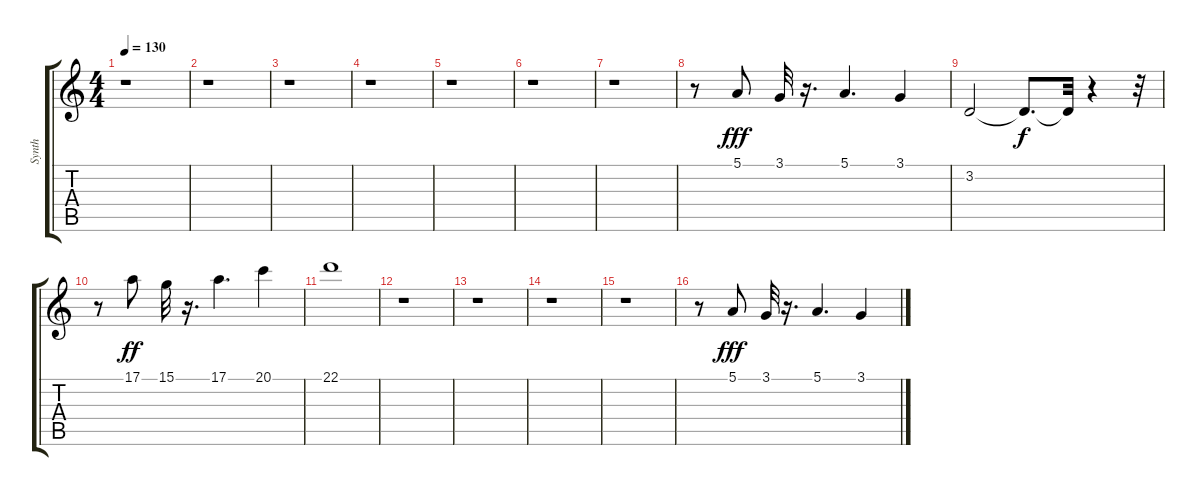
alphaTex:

\track ("Synth" "Synth") {instrument lead7fifths}
\staff {score tabs}
\tuning (E4 B3 G3 D3 A2 E2) {hide}
\ts (4 4)
\tempo 130
\clef g2
\ks c
r.1{dy f} |
r.1 |
r.1 |
r.1 |
r.1 |
r.1 |
r.1 |
r.8 5.1.8{dy fff} 3.1.32 r.16{d} 5.1.4{d} 3.1.4 |
3.2.2 3.2{t}.8{d dy f} 3.2{t}.32 r.4 r.32 |
r.8 17.1.8{dy ff} 15.1.32 r.16{d} 17.1.4{d} 20.1.4 |
22.1.1 |
r.1 |
r.1 |
r.1 |
r.1 |
r.8 5.1.8{dy fff} 3.1.32 r.16{d} 5.1.4{d} 3.1.4
